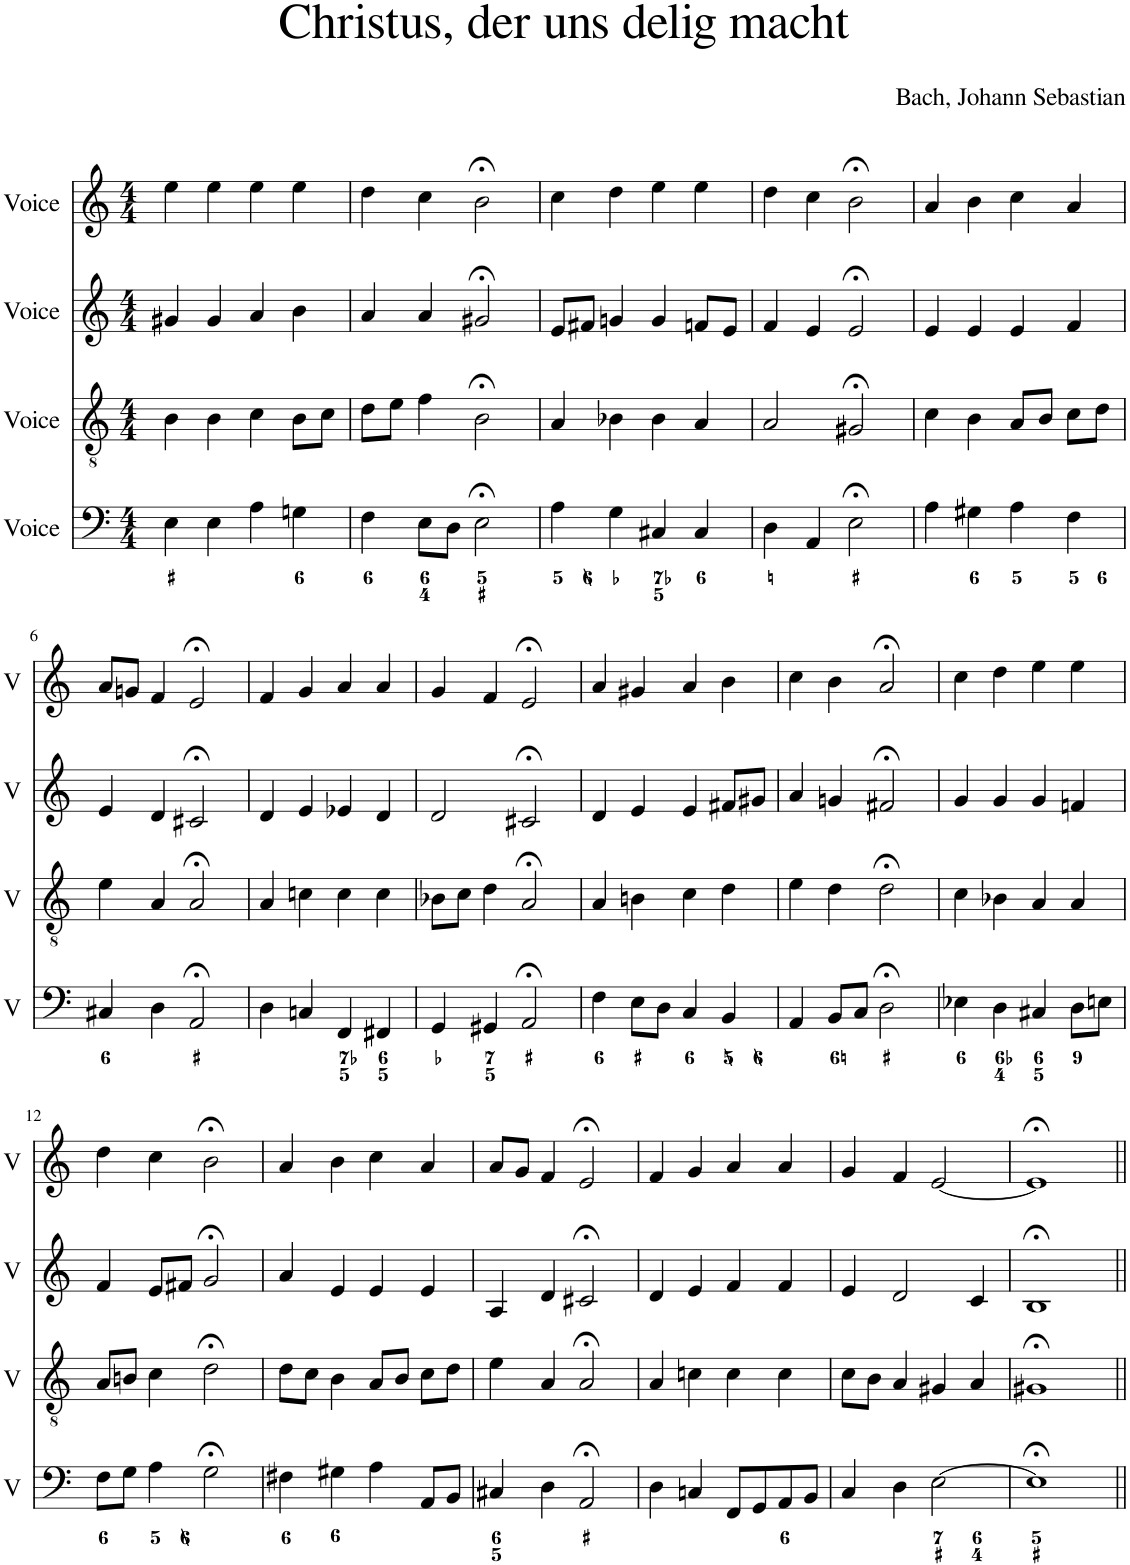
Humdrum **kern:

**kern	**kern	**kern	**kern
*part4	*part3	*part2	*part1
*staff4	*staff3	*staff2	*staff1
*I"Voice	*I"Voice	*I"Voice	*I"Voice
*I'V	*I'V	*I'V	*I'V
*clefF4	*clefGv2	*clefG2	*clefG2
*k[]	*k[]	*k[]	*k[]
*M4/4	*M4/4	*M4/4	*M4/4
=1	=1	=1	=1
4E\	4B\	4g#X/	4ee\
4E\	4B\	4g#/	4ee\
4A\	4c\	4a/	4ee\
4Gn\	8B\L	4b\	4ee\
.	8c\J	.	.
=2	=2	=2	=2
4F\	8d\L	4a/	4dd\
.	8e\J	.	.
8E\L	4f\	4a/	4cc\
8D\J	.	.	.
2E;<\	2B;<\	2g#X;</	2b;<\
=3	=3	=3	=3
4A\	4A/	8e/L	4cc\
.	.	8f#X/J	.
4G\	4B-X\	4gn/	4dd\
4C#X/	4B-\	4g/	4ee\
4C#/	4A/	8fn/L	4ee\
.	.	8e/J	.
=4	=4	=4	=4
4D\	2A/	4f/	4dd\
4AA/	.	4e/	4cc\
2E;<\	2G#X;</	2e;</	2b;<\
=5	=5	=5	=5
4A\	4c\	4e/	4a/
4G#X\	4B\	4e/	4b\
4A\	8A/L	4e/	4cc\
.	8B/J	.	.
4F\	8c\L	4f/	4a/
.	8d\J	.	.
!!LO:LB:g=z
=6	=6	=6	=6
4C#X/	4e\	4e/	8a/L
.	.	.	8gn/J
4D\	4A/	4d/	4f/
2AA;</	2A;</	2c#X;</	2e;</
=7	=7	=7	=7
4D\	4A/	4d/	4f/
4Cn/	4cn\	4e/	4g/
4FF/	4c\	4e-X/	4a/
4FF#X/	4c\	4d/	4a/
=8	=8	=8	=8
4GG/	8B-X\L	2d/	4g/
.	8c\J	.	.
4GG#X/	4d\	.	4f/
2AA;</	2A;</	2c#X;</	2e;</
=9	=9	=9	=9
4F\	4A/	4d/	4a/
8E\L	4Bn\	4e/	4g#X/
8D\J	.	.	.
4C/	4c\	4e/	4a/
4BB/	4d\	8f#X/L	4b\
.	.	8g#X/J	.
=10	=10	=10	=10
4AA/	4e\	4a/	4cc\
8BB/L	4d\	4gn/	4b\
8C/J	.	.	.
2D;<\	2d;<\	2f#X;</	2a;</
=11	=11	=11	=11
4E-X\	4c\	4g/	4cc\
4D\	4B-X\	4g/	4dd\
4C#X/	4A/	4g/	4ee\
8D\L	4A/	4fn/	4ee\
8En\J	.	.	.
!!LO:LB:g=z
=12	=12	=12	=12
8F\L	8A/L	4f/	4dd\
8G\J	8Bn/J	.	.
4A\	4c\	8e/L	4cc\
.	.	8f#X/J	.
2G;<\	2d;<\	2g;</	2b;<\
=13	=13	=13	=13
4F#X\	8d\L	4a/	4a/
.	8c\J	.	.
4G#X\	4B\	4e/	4b\
4A\	8A/L	4e/	4cc\
.	8B/J	.	.
8AA/L	8c\L	4e/	4a/
8BB/J	8d\J	.	.
=14	=14	=14	=14
4C#X/	4e\	4A/	8a/L
.	.	.	8g/J
4D\	4A/	4d/	4f/
2AA;</	2A;</	2c#X;</	2e;</
=15	=15	=15	=15
4D\	4A/	4d/	4f/
4Cn/	4cn\	4e/	4g/
8FF/L	4c\	4f/	4a/
8GG/	.	.	.
8AA/	4c\	4f/	4a/
8BB/J	.	.	.
=16	=16	=16	=16
4C/	8c\L	4e/	4g/
.	8B\J	.	.
4D\	4A/	2d/	4f/
[2E\	4G#X/	.	[2e/
.	4A/	4c/	.
=17	=17	=17	=17
1E;<]	1G#X;<	1B;<	1e;<]
=||	=||	=||	=||
*-	*-	*-	*-
